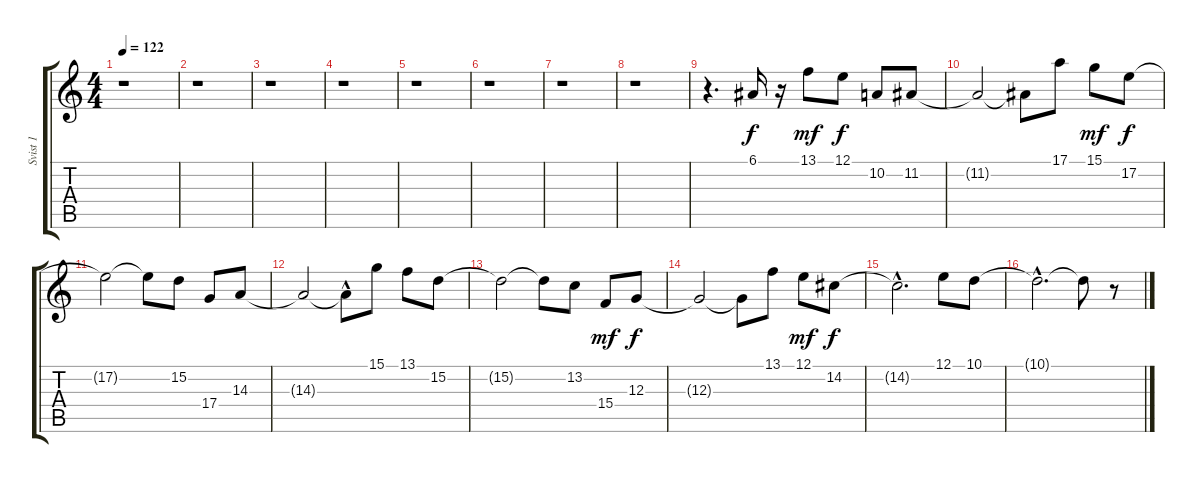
\track ("Svist 1" "Svist 1") {instrument whistle}
\staff {score tabs}
\tuning (E4 B3 G3 D3 A2 E2) {hide}
\ts (4 4)
\tempo 122
\clef g2
\ks c
r.1{dy f} |
r.1 |
r.1 |
r.1 |
r.1 |
r.1 |
r.1 |
r.1 |
r.4{d} 6.1.16 r.16 13.1.8{dy mf} 12.1.8{dy f} 10.2.8 11.2.8 |
11.2{t}.2 11.2{t}.8 17.1.8 15.1.8{dy mf} 17.2.8{dy f} |
17.2{t}.2 17.2{t}.8 15.2.8 17.4.8 14.3.8 |
14.3{t}.2 14.3{hac t}.8 15.1.8 13.1.8 15.2.8 |
15.2{t}.2 15.2{t}.8 13.2.8 15.4.8{dy mf} 12.3.8{dy f} |
12.3{t}.2 12.3{t}.8 13.1.8 12.1.8{dy mf} 14.2.8{dy f} |
14.2{hac t}.2{d} 12.1.8 10.1.8 |
10.1{hac t}.2{d} 10.1{t}.8 r.8
